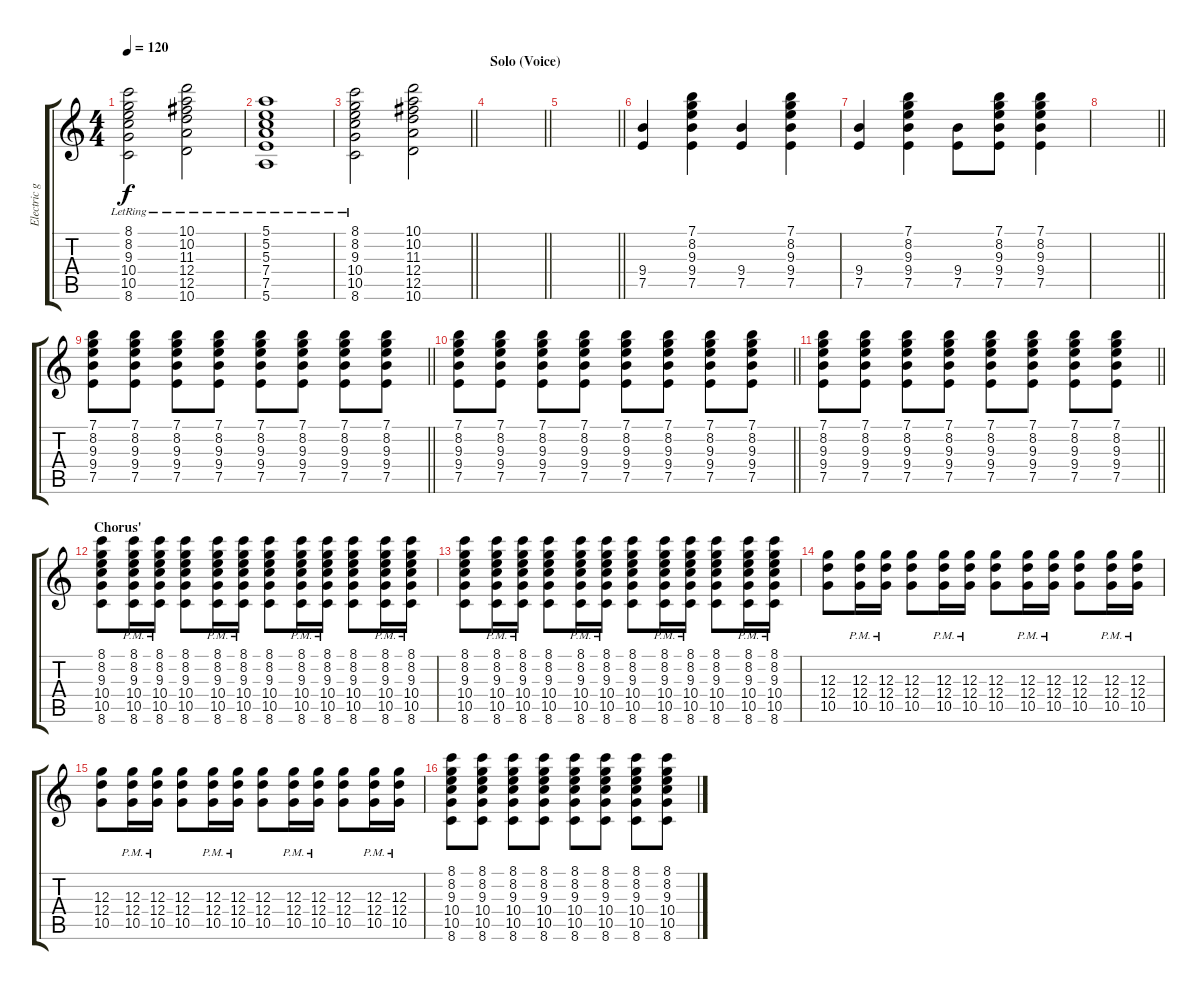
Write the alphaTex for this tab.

\track ("Electric guitar clean" "Electric g") {instrument overdrivenguitar}
\staff {score tabs}
\tuning (E4 B3 G3 D3 A2 E2) {hide}
\ts (4 4)
\tempo 120
\clef g2
\ks c
(8.1{lr} 8.2 9.3 10.4 10.5 8.6).2{dy f} (10.1{lr} 10.2 11.3 12.4 12.5 10.6).2 |
(5.1{lr} 5.2 5.3 7.4 7.5 5.6).1 |
\barLineRight lightlight
(8.1{lr} 8.2 9.3 10.4 10.5 8.6).2 (10.1 10.2 11.3 12.4 12.5 10.6).2 |
\section ("" "Solo (Voice)")
\barLineRight lightlight
|
\barLineRight lightlight
|
(9.4 7.5).4{volume 11} (7.1 8.2 9.3 9.4 7.5).4 (9.4 7.5).4 (7.1 8.2 9.3 9.4 7.5).4 |
(9.4 7.5).4 (7.1 8.2 9.3 9.4 7.5).4 (9.4 7.5).8 (7.1 8.2 9.3 9.4 7.5).8 (7.1 8.2 9.3 9.4 7.5).4 |
\barLineRight lightlight
|
\barLineRight lightlight
(7.1 8.2 9.3 9.4 7.5).8{volume 0} (7.1 8.2 9.3 9.4 7.5).8{volume 11} (7.1 8.2 9.3 9.4 7.5).8 (7.1 8.2 9.3 9.4 7.5).8 (7.1 8.2 9.3 9.4 7.5).8 (7.1 8.2 9.3 9.4 7.5).8 (7.1 8.2 9.3 9.4 7.5).8 (7.1 8.2 9.3 9.4 7.5).8 |
\barLineRight lightlight
(7.1 8.2 9.3 9.4 7.5).8 (7.1 8.2 9.3 9.4 7.5).8 (7.1 8.2 9.3 9.4 7.5).8 (7.1 8.2 9.3 9.4 7.5).8 (7.1 8.2 9.3 9.4 7.5).8 (7.1 8.2 9.3 9.4 7.5).8 (7.1 8.2 9.3 9.4 7.5).8 (7.1 8.2 9.3 9.4 7.5).8 |
\barLineRight lightlight
(7.1 8.2 9.3 9.4 7.5).8 (7.1 8.2 9.3 9.4 7.5).8 (7.1 8.2 9.3 9.4 7.5).8 (7.1 8.2 9.3 9.4 7.5).8 (7.1 8.2 9.3 9.4 7.5).8 (7.1 8.2 9.3 9.4 7.5).8 (7.1 8.2 9.3 9.4 7.5).8 (7.1 8.2 9.3 9.4 7.5).8 |
\section ("" "Chorus'")
(8.1 8.2 9.3 10.4 10.5 8.6).8 (8.1{pm} 8.2{pm} 9.3{pm} 10.4{pm} 10.5{pm} 8.6{pm}).16 (8.1{pm} 8.2{pm} 9.3{pm} 10.4{pm} 10.5{pm} 8.6{pm}).16 (8.1 8.2 9.3 10.4 10.5 8.6).8 (8.1{pm} 8.2{pm} 9.3{pm} 10.4{pm} 10.5{pm} 8.6{pm}).16 (8.1{pm} 8.2{pm} 9.3{pm} 10.4{pm} 10.5{pm} 8.6{pm}).16 (8.1 8.2 9.3 10.4 10.5 8.6).8 (8.1{pm} 8.2{pm} 9.3{pm} 10.4{pm} 10.5{pm} 8.6{pm}).16 (8.1{pm} 8.2{pm} 9.3{pm} 10.4{pm} 10.5{pm} 8.6{pm}).16 (8.1 8.2 9.3 10.4 10.5 8.6).8 (8.1{pm} 8.2{pm} 9.3{pm} 10.4{pm} 10.5{pm} 8.6{pm}).16 (8.1{pm} 8.2{pm} 9.3{pm} 10.4{pm} 10.5{pm} 8.6{pm}).16 |
(8.1 8.2 9.3 10.4 10.5 8.6).8 (8.1{pm} 8.2{pm} 9.3{pm} 10.4{pm} 10.5{pm} 8.6{pm}).16 (8.1{pm} 8.2{pm} 9.3{pm} 10.4{pm} 10.5{pm} 8.6{pm}).16 (8.1 8.2 9.3 10.4 10.5 8.6).8 (8.1{pm} 8.2{pm} 9.3{pm} 10.4{pm} 10.5{pm} 8.6{pm}).16 (8.1{pm} 8.2{pm} 9.3{pm} 10.4{pm} 10.5{pm} 8.6{pm}).16 (8.1 8.2 9.3 10.4 10.5 8.6).8 (8.1{pm} 8.2{pm} 9.3{pm} 10.4{pm} 10.5{pm} 8.6{pm}).16 (8.1{pm} 8.2{pm} 9.3{pm} 10.4{pm} 10.5{pm} 8.6{pm}).16 (8.1 8.2 9.3 10.4 10.5 8.6).8 (8.1{pm} 8.2{pm} 9.3{pm} 10.4{pm} 10.5{pm} 8.6{pm}).16 (8.1{pm} 8.2{pm} 9.3{pm} 10.4{pm} 10.5{pm} 8.6{pm}).16 |
(12.3 12.4 10.5).8 (12.3{pm} 12.4{pm} 10.5{pm}).16 (12.3{pm} 12.4{pm} 10.5{pm}).16 (12.3 12.4 10.5).8 (12.3{pm} 12.4{pm} 10.5{pm}).16 (12.3{pm} 12.4{pm} 10.5{pm}).16 (12.3 12.4 10.5).8 (12.3{pm} 12.4{pm} 10.5{pm}).16 (12.3{pm} 12.4{pm} 10.5{pm}).16 (12.3 12.4 10.5).8 (12.3{pm} 12.4{pm} 10.5{pm}).16 (12.3{pm} 12.4{pm} 10.5{pm}).16 |
(12.3 12.4 10.5).8 (12.3{pm} 12.4{pm} 10.5{pm}).16 (12.3{pm} 12.4{pm} 10.5{pm}).16 (12.3 12.4 10.5).8 (12.3{pm} 12.4{pm} 10.5{pm}).16 (12.3{pm} 12.4{pm} 10.5{pm}).16 (12.3 12.4 10.5).8 (12.3{pm} 12.4{pm} 10.5{pm}).16 (12.3{pm} 12.4{pm} 10.5{pm}).16 (12.3 12.4 10.5).8 (12.3{pm} 12.4{pm} 10.5{pm}).16 (12.3{pm} 12.4{pm} 10.5{pm}).16 |
(8.1 8.2 9.3 10.4 10.5 8.6).8 (8.1 8.2 9.3 10.4 10.5 8.6).8 (8.1 8.2 9.3 10.4 10.5 8.6).8 (8.1 8.2 9.3 10.4 10.5 8.6).8 (8.1 8.2 9.3 10.4 10.5 8.6).8 (8.1 8.2 9.3 10.4 10.5 8.6).8 (8.1 8.2 9.3 10.4 10.5 8.6).8 (8.1 8.2 9.3 10.4 10.5 8.6).8
